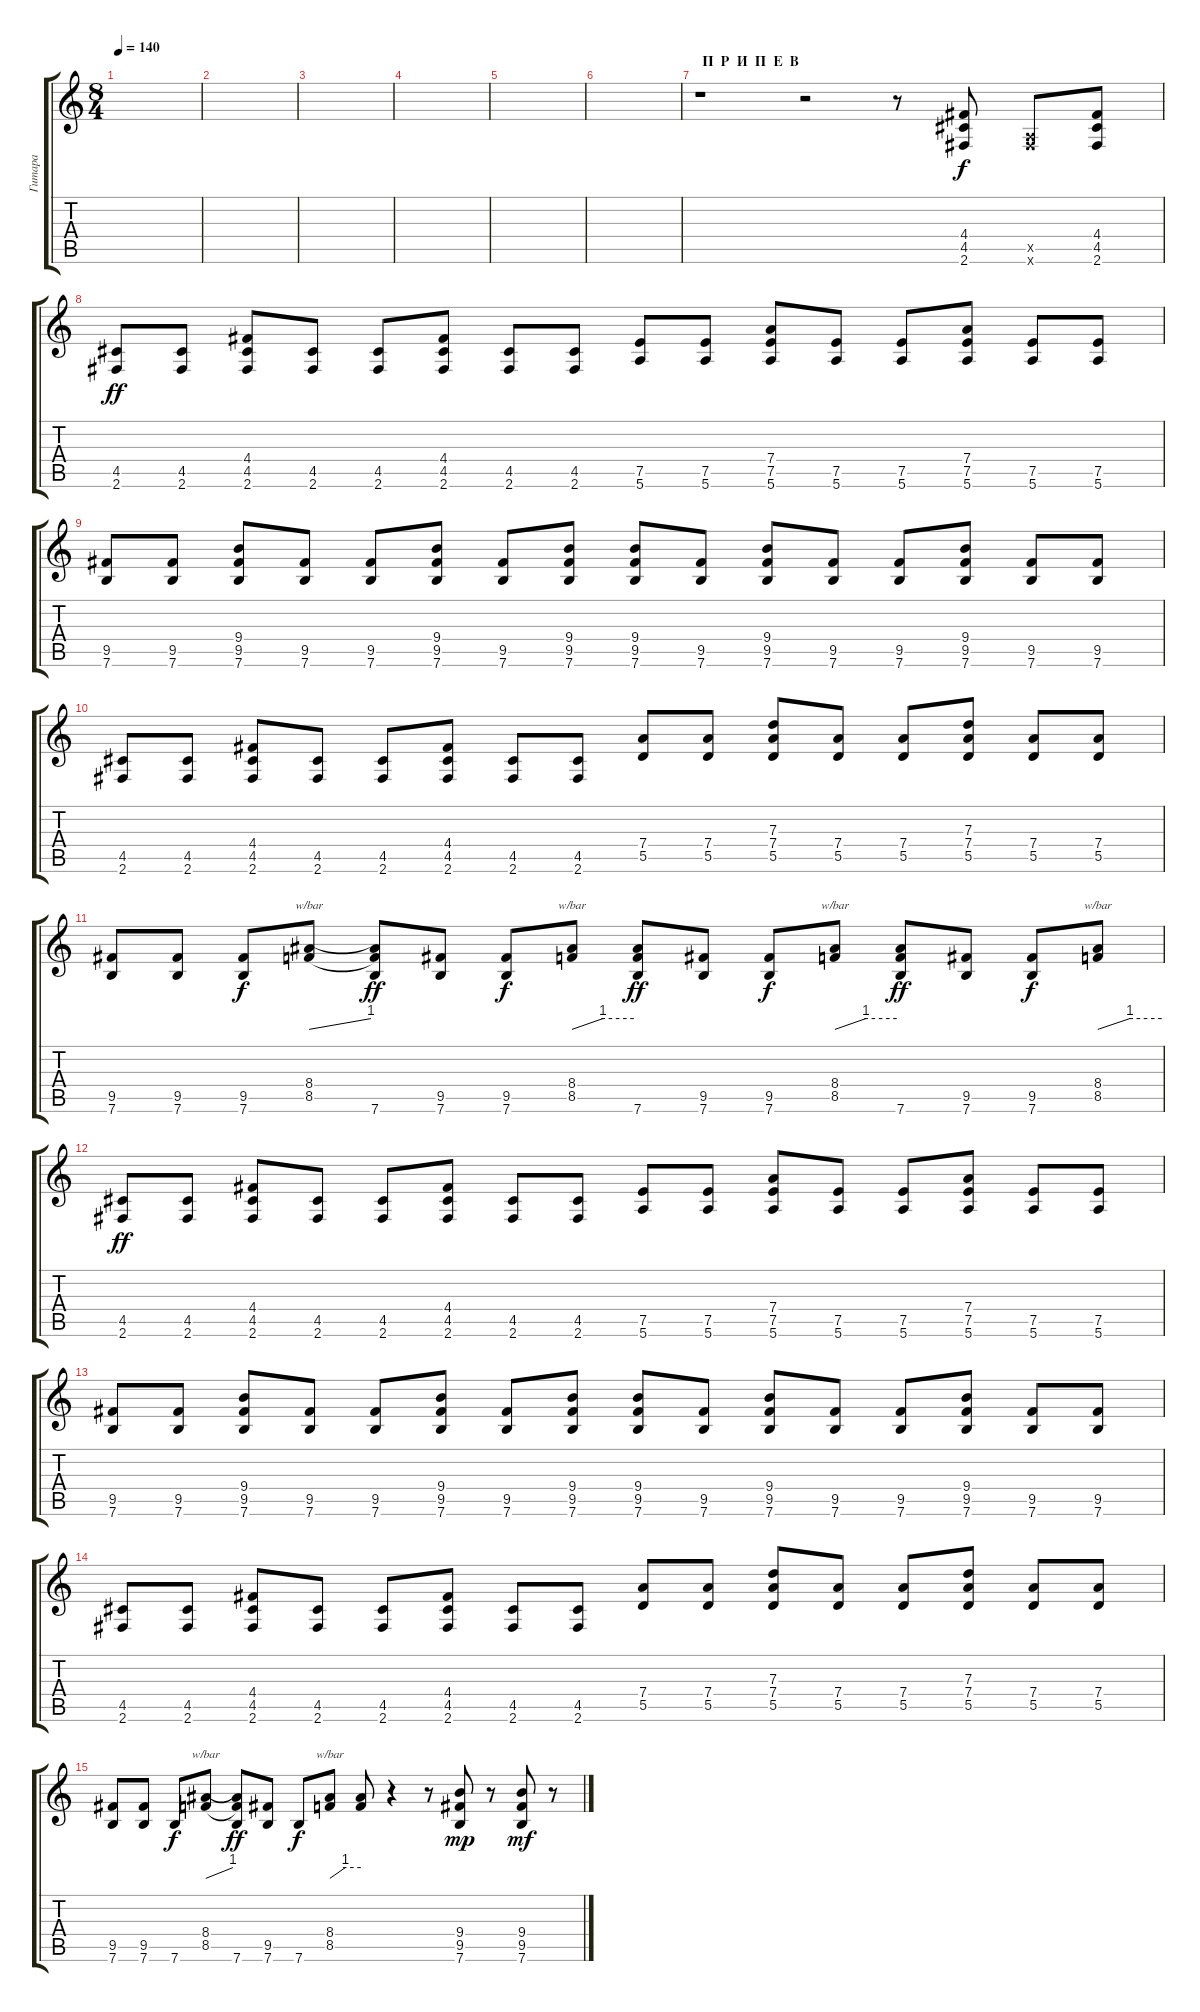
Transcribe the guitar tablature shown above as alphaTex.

\track ("Гитара" "Гитара") {instrument overdrivenguitar}
\staff {score tabs}
\tuning (E4 B3 G3 D3 A2 E2) {hide}
\ts (8 4)
\tempo 140
\clef g2
\ks c
|
|
|
|
|
|
\section ("" "  П  Р  И  П  Е  В")
r.1 r.2 r.8 (4.4 4.5 2.6).8{dy f} (0.5{x} 2.6{x}).8 (4.4 4.5 2.6).8 |
(4.5 2.6).8{dy ff} (4.5 2.6).8 (4.4 4.5 2.6).8 (4.5 2.6).8 (4.5 2.6).8 (4.4 4.5 2.6).8 (4.5 2.6).8 (4.5 2.6).8 (7.5 5.6).8 (7.5 5.6).8 (7.4 7.5 5.6).8 (7.5 5.6).8 (7.5 5.6).8 (7.4 7.5 5.6).8 (7.5 5.6).8 (7.5 5.6).8 |
(9.5 7.6).8 (9.5 7.6).8 (9.4 9.5 7.6).8 (9.5 7.6).8 (9.5 7.6).8 (9.4 9.5 7.6).8 (9.5 7.6).8 (9.4 9.5 7.6).8 (9.4 9.5 7.6).8 (9.5 7.6).8 (9.4 9.5 7.6).8 (9.5 7.6).8 (9.5 7.6).8 (9.4 9.5 7.6).8 (9.5 7.6).8 (9.5 7.6).8 |
(4.5 2.6).8 (4.5 2.6).8 (4.4 4.5 2.6).8 (4.5 2.6).8 (4.5 2.6).8 (4.4 4.5 2.6).8 (4.5 2.6).8 (4.5 2.6).8 (7.4 5.5).8 (7.4 5.5).8 (7.3 7.4 5.5).8 (7.4 5.5).8 (7.4 5.5).8 (7.3 7.4 5.5).8 (7.4 5.5).8 (7.4 5.5).8 |
(9.5 7.6).8 (9.5 7.6).8 (9.5 7.6).8{dy f} (8.4 8.5).8{tbe (dive default 0 0 60 4)} (8.4{t} 8.5{t} 7.6).8{dy ff} (9.5 7.6).8 (9.5 7.6).8{dy f} (8.4 8.5).8{tbe (custom default 0 0 30 4 60 4)} (8.4{t} 8.5{t} 7.6).8{dy ff} (9.5 7.6).8 (9.5 7.6).8{dy f} (8.4 8.5).8{tbe (custom default 0 0 30 4 60 4)} (8.4{t} 8.5{t} 7.6).8{dy ff} (9.5 7.6).8 (9.5 7.6).8{dy f} (8.4 8.5).8{tbe (custom default 0 0 30 4 60 4)} |
(4.5 2.6).8{dy ff} (4.5 2.6).8 (4.4 4.5 2.6).8 (4.5 2.6).8 (4.5 2.6).8 (4.4 4.5 2.6).8 (4.5 2.6).8 (4.5 2.6).8 (7.5 5.6).8 (7.5 5.6).8 (7.4 7.5 5.6).8 (7.5 5.6).8 (7.5 5.6).8 (7.4 7.5 5.6).8 (7.5 5.6).8 (7.5 5.6).8 |
(9.5 7.6).8 (9.5 7.6).8 (9.4 9.5 7.6).8 (9.5 7.6).8 (9.5 7.6).8 (9.4 9.5 7.6).8 (9.5 7.6).8 (9.4 9.5 7.6).8 (9.4 9.5 7.6).8 (9.5 7.6).8 (9.4 9.5 7.6).8 (9.5 7.6).8 (9.5 7.6).8 (9.4 9.5 7.6).8 (9.5 7.6).8 (9.5 7.6).8 |
(4.5 2.6).8 (4.5 2.6).8 (4.4 4.5 2.6).8 (4.5 2.6).8 (4.5 2.6).8 (4.4 4.5 2.6).8 (4.5 2.6).8 (4.5 2.6).8 (7.4 5.5).8 (7.4 5.5).8 (7.3 7.4 5.5).8 (7.4 5.5).8 (7.4 5.5).8 (7.3 7.4 5.5).8 (7.4 5.5).8 (7.4 5.5).8 |
(9.5 7.6).8 (9.5 7.6).8 7.6.8{dy f} (8.4 8.5).8{tbe (dive default 0 0 60 4)} (8.4{t} 8.5{t} 7.6).8{dy ff} (9.5 7.6).8 7.6.8{dy f} (8.4 8.5).8{tbe (custom default 0 0 30 4 60 4)} (8.4{t} 8.5{t}).8 r.4 r.8 (9.4 9.5 7.6).8{dy mp} r.8 (9.4 9.5 7.6).8{dy mf} r.8
